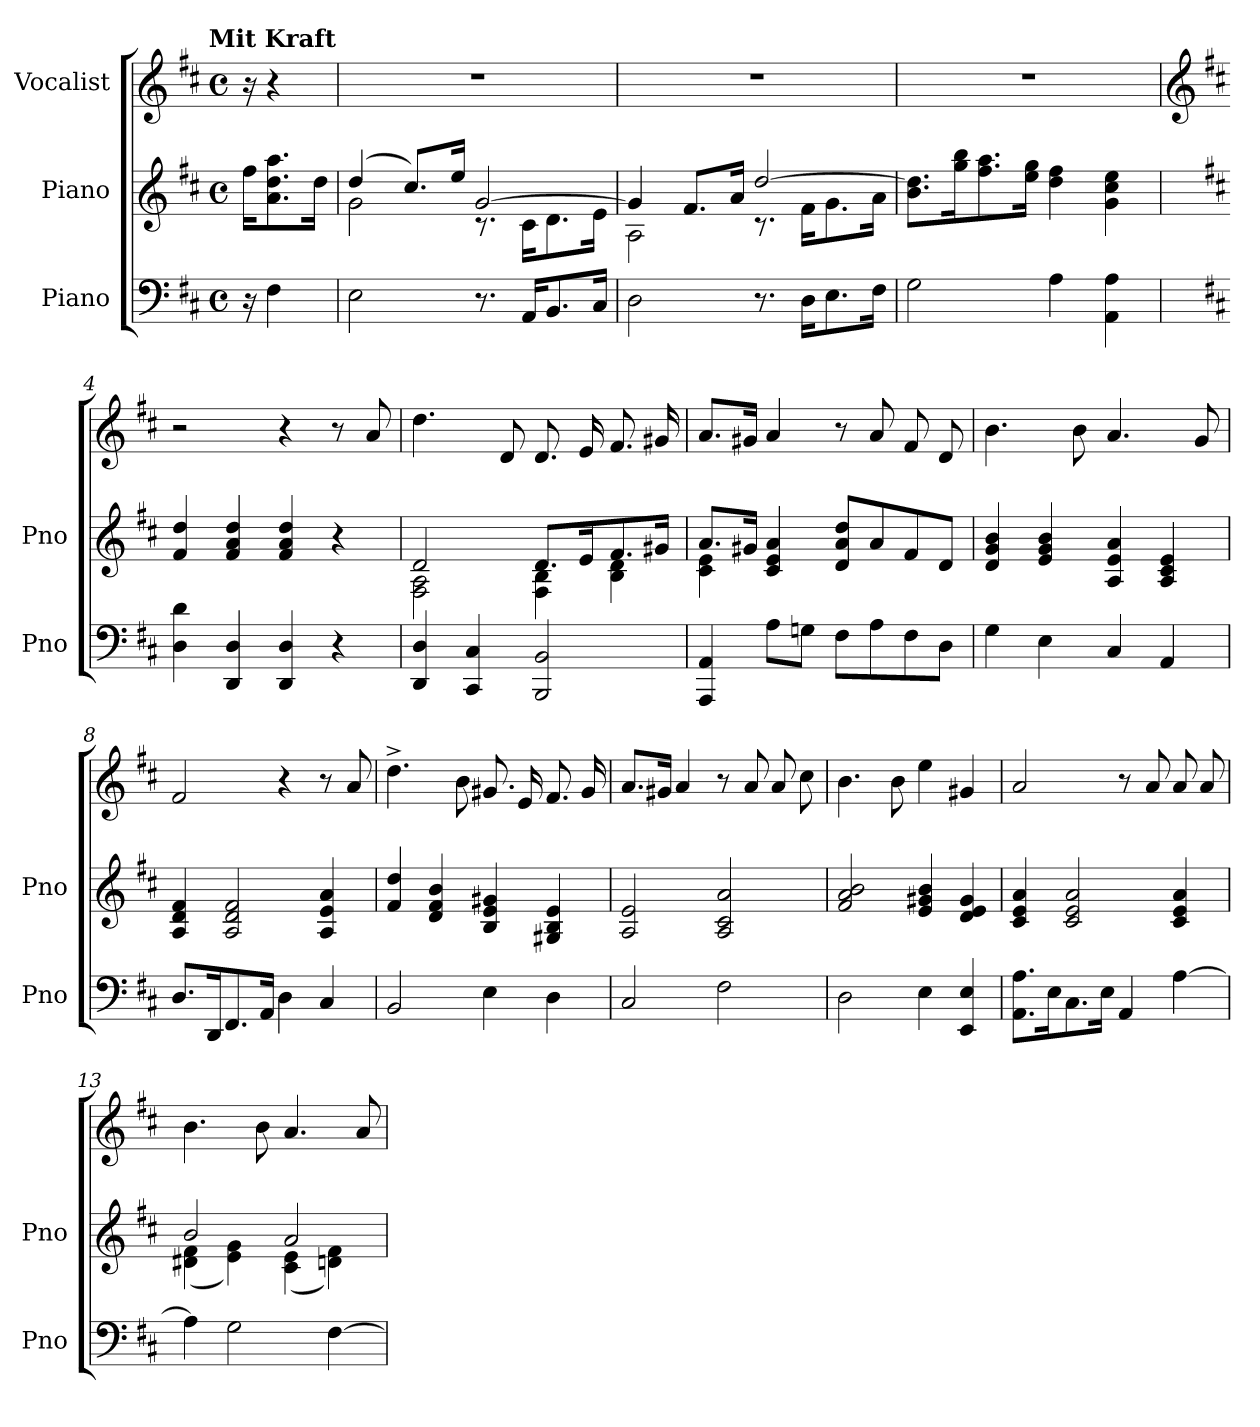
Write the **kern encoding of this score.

**kern	**kern	**kern
*part3	*part2	*part1
*staff3	*staff2	*staff1
*I"Piano	*I"Piano	*I"Vocalist
*I'Pno	*I'Pno	*
*clefF4	*clefG2	*clefG2
*k[f#c#]	*k[f#c#]	*k[f#c#]
!!LO:TX:omd:t=Mit Kraft
*M4/4	*M4/4	*M4/4
*met(c)	*met(c)	*met(c)
*MM110	*MM110	*MM110
=	=	=
16r	16ff#KL	16r
4F#	8.a 8.dd 8.aa	4r
.	16ddJk	.
=1	=1	=1
*	*^	*
2E	(4dd	2g	1r
.	8.cc#L)	.	.
.	16eeJk	.	.
8.r	[2g	8.r	.
16AAKL	.	16c#KL	.
8.BB	.	8.d	.
16C#Jk	.	16eJk	.
=2	=2	=2	=2
2D	4g]	2A	1r
.	8.f#L	.	.
.	16aJk	.	.
8.r	[2dd	8.r	.
16DKL	.	16f#KL	.
8.E	.	8.g	.
16F#Jk	.	16aJk	.
*	*v	*v	*
=3	=3	=3
2G	8.b 8.dd]L	1r
.	16gg 16bbK	.
.	8.ff# 8.aa	.
.	16ee 16ggJk	.
4A	4dd 4ff#	.
4AA 4A	4g 4cc# 4ee	.
=4	=4	=4
*	*	*clefG2
*	*	*k[f#c#]
4D 4d	4f# 4dd	2r
4DD 4D	4f# 4a 4dd	.
4DD 4D	4f# 4a 4dd	4r
4r	4r	8r
.	.	8a
=5	=5	=5
*	*^	*
4DD 4D	2d	2F# 2A	4.dd
4CC# 4C#	.	.	.
.	.	.	8d
2BBB 2BB	8.dL	4F# 4B	8.d
.	16eK	.	16e
.	8.f#	4B 4d	8.f#
.	16g#XJk	.	16g#X
=6	=6	=6	=6
4AAA 4AA	8.aL	4c# 4e	8.aL
.	16g#XJk	.	16g#XJk
8AL	4c# 4e 4a	2.ryy	4a
8GnJ	.	.	.
8F#L	8d 8a 8ddL	.	8r
8A	8a	.	8a
8F#	8f#	.	8f#
8DJ	8dJ	.	8d
*	*v	*v	*
=7	=7	=7
4G	4d 4g 4b	4.b
4E	4e 4g 4b	.
.	.	8b
4C#	4A 4e 4a	4.a
4AA	4A 4c# 4e	.
.	.	8g
=8	=8	=8
8.DL	4A 4d 4f#	2f#
16DDK	.	.
8.FF#	2A 2d 2f#	.
16AAJk	.	.
4D	.	4r
4C#	4A 4e 4a	8r
.	.	8a
=9	=9	=9
2BB	4f# 4dd	4.dd^
.	4d 4f# 4b	.
.	.	8b
4E	4B 4e 4g#X	8.g#X
.	.	16e
4D	4G#X 4B 4e	8.f#
.	.	16g#
=10	=10	=10
2C#	2A 2e	8.aL
.	.	16g#XJk
.	.	4a
2F#	2A 2c# 2a	8r
.	.	8a
.	.	8a
.	.	8cc#
=11	=11	=11
2D	2f# 2a 2b	4.b
.	.	8b
4E	4e 4g#X 4b	4ee
4EE 4E	4d 4e 4g#	4g#X
=12	=12	=12
8.AA 8.AL	4c# 4e 4a	2a
16EK	.	.
8.C#	2c# 2e 2a	.
16EJk	.	.
4AA	.	8r
.	.	8a
[4A	4c# 4e 4a	8a
.	.	8a
=13	=13	=13
*	*^	*
4A]	2b	(4d#X 4f#	4.b
2G	.	4e 4g)	.
.	.	.	8b
.	2a	(4c# 4e	4.a
[4F#	.	4dn 4f#)	.
.	.	.	8a
*	*v	*v	*
=	=	=
*-	*-	*-
